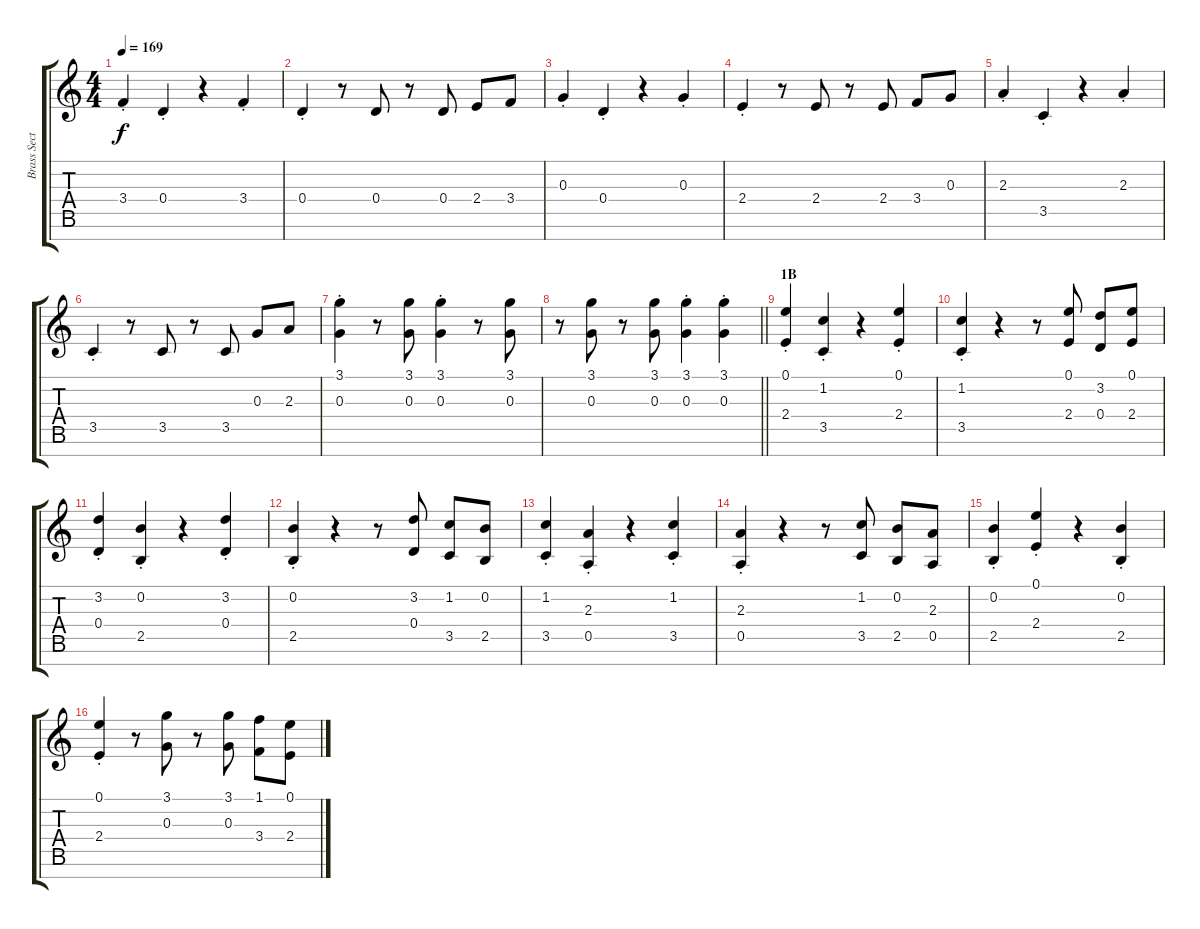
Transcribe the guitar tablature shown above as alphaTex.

\track ("Brass Section I" "Brass Sect") {instrument brasssection}
\staff {score tabs}
\tuning (E5 B4 G4 D4 A3 E3 B2) {hide}
\ts (4 4)
\tempo 169
\clef g2
\ks c
3.4{st}.4{dy f} 0.4{st}.4 r.4 3.4{st}.4 |
0.4{st}.4 r.8 0.4.8 r.8 0.4.8 2.4.8 3.4.8 |
0.3{st}.4 0.4{st}.4 r.4 0.3{st}.4 |
2.4{st}.4 r.8 2.4.8 r.8 2.4.8 3.4.8 0.3.8 |
2.3{st}.4 3.5{st}.4 r.4 2.3{st}.4 |
3.5{st}.4 r.8 3.5.8 r.8 3.5.8 0.3.8 2.3.8 |
(3.1{st} 0.3{st}).4 r.8 (3.1 0.3).8 (3.1{st} 0.3{st}).4 r.8 (3.1 0.3).8 |
\barLineRight lightlight
r.8 (3.1 0.3).8 r.8 (3.1 0.3).8 (3.1{st} 0.3{st}).4 (3.1{st} 0.3{st}).4 |
\section ("" "1B")
(0.1{st} 2.4{st}).4 (1.2{st} 3.5{st}).4 r.4 (0.1{st} 2.4{st}).4 |
(1.2{st} 3.5{st}).4 r.4 r.8 (0.1 2.4).8 (3.2 0.4).8 (0.1 2.4).8 |
(3.2{st} 0.4{st}).4 (0.2{st} 2.5{st}).4 r.4 (3.2{st} 0.4{st}).4 |
(0.2{st} 2.5{st}).4 r.4 r.8 (3.2 0.4).8 (1.2 3.5).8 (0.2 2.5).8 |
(1.2{st} 3.5{st}).4 (2.3{st} 0.5{st}).4 r.4 (1.2{st} 3.5{st}).4 |
(2.3{st} 0.5{st}).4 r.4 r.8 (1.2 3.5).8 (0.2 2.5).8 (2.3 0.5).8 |
(0.2{st} 2.5{st}).4 (0.1{st} 2.4{st}).4 r.4 (0.2{st} 2.5{st}).4 |
(0.1{st} 2.4{st}).4 r.8 (3.1 0.3).8 r.8 (3.1 0.3).8 (1.1 3.4).8 (0.1 2.4).8
